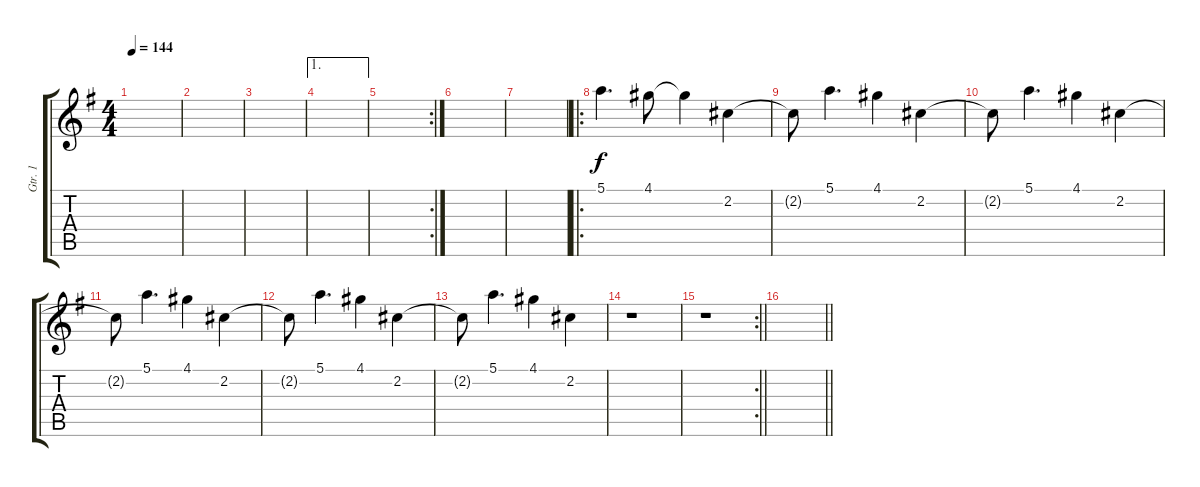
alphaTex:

\track ("Gtr. 1" "Gtr. 1") {instrument distortionguitar}
\staff {score tabs}
\tuning (E4 B3 G3 D3 A2 E2) {hide}
\ts (4 4)
\tempo 144
\clef g2
\ks g
|
|
|
\ae 1
|
\rc 2
|
|
|
\ro
5.1.4{d dy f volume 7} 4.1.8 4.1{t}.4 2.2.4 |
2.2{t}.8 5.1.4{d} 4.1.4 2.2.4 |
2.2{t}.8 5.1.4{d} 4.1.4 2.2.4 |
2.2{t}.8 5.1.4{d} 4.1.4 2.2.4 |
2.2{t}.8 5.1.4{d} 4.1.4 2.2.4 |
2.2{t}.8 5.1.4{d} 4.1.4 2.2.4 |
r.1 |
\rc 2
\barLineRight lightlight
r.1 |
\barLineRight lightlight
